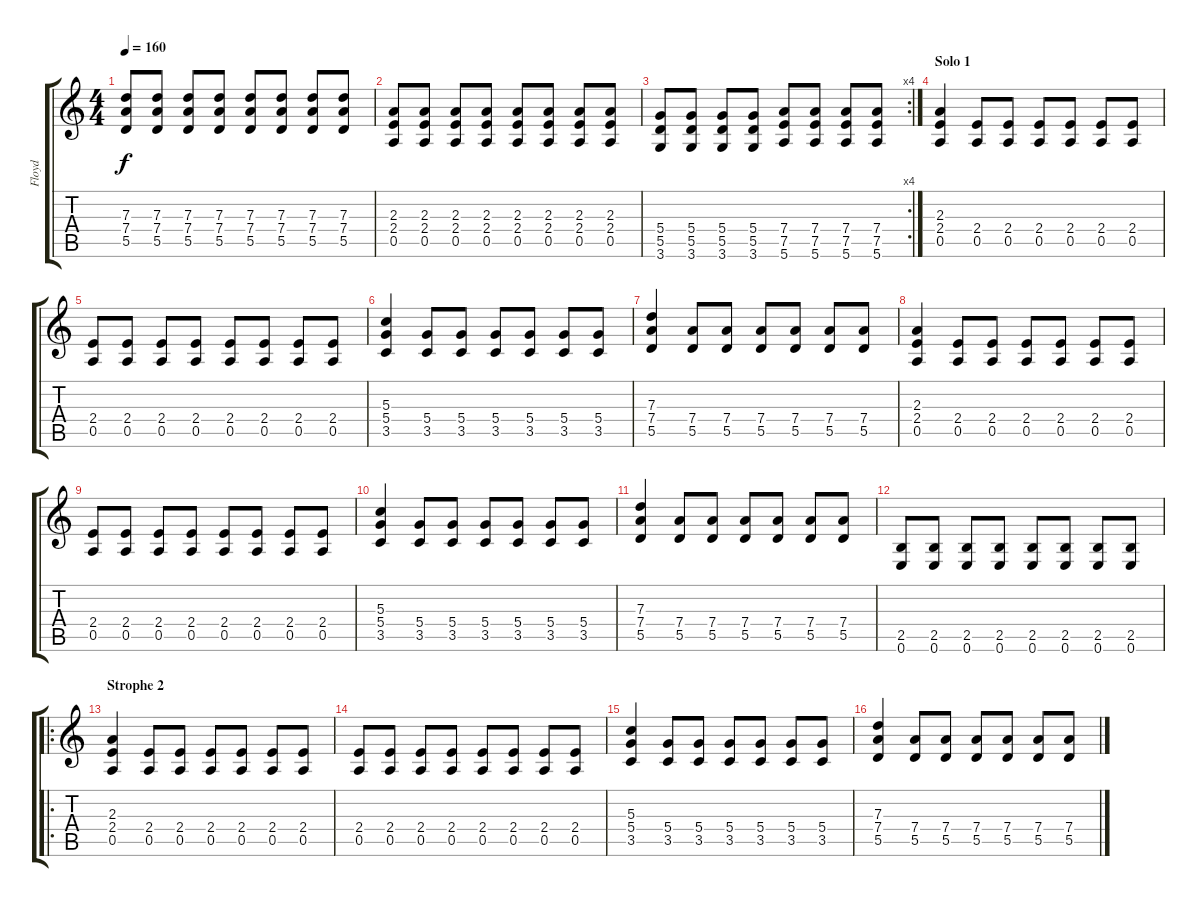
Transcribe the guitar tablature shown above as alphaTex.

\track ("Floyd" "Floyd") {instrument distortionguitar}
\staff {score tabs}
\tuning (E4 B3 G3 D3 A2 E2) {hide}
\ts (4 4)
\tempo 160
\clef g2
\ks c
(7.3 7.4 5.5).8{dy f} (7.3 7.4 5.5).8 (7.3 7.4 5.5).8 (7.3 7.4 5.5).8 (7.3 7.4 5.5).8 (7.3 7.4 5.5).8 (7.3 7.4 5.5).8 (7.3 7.4 5.5).8 |
(2.3 2.4 0.5).8 (2.3 2.4 0.5).8 (2.3 2.4 0.5).8 (2.3 2.4 0.5).8 (2.3 2.4 0.5).8 (2.3 2.4 0.5).8 (2.3 2.4 0.5).8 (2.3 2.4 0.5).8 |
\rc 4
(5.4 5.5 3.6).8 (5.4 5.5 3.6).8 (5.4 5.5 3.6).8 (5.4 5.5 3.6).8 (7.4 7.5 5.6).8 (7.4 7.5 5.6).8 (7.4 7.5 5.6).8 (7.4 7.5 5.6).8 |
\section ("" "Solo 1")
(2.3 2.4 0.5).4 (2.4 0.5).8 (2.4 0.5).8 (2.4 0.5).8 (2.4 0.5).8 (2.4 0.5).8 (2.4 0.5).8 |
(2.4 0.5).8 (2.4 0.5).8 (2.4 0.5).8 (2.4 0.5).8 (2.4 0.5).8 (2.4 0.5).8 (2.4 0.5).8 (2.4 0.5).8 |
(5.3 5.4 3.5).4 (5.4 3.5).8 (5.4 3.5).8 (5.4 3.5).8 (5.4 3.5).8 (5.4 3.5).8 (5.4 3.5).8 |
(7.3 7.4 5.5).4 (7.4 5.5).8 (7.4 5.5).8 (7.4 5.5).8 (7.4 5.5).8 (7.4 5.5).8 (7.4 5.5).8 |
(2.3 2.4 0.5).4 (2.4 0.5).8 (2.4 0.5).8 (2.4 0.5).8 (2.4 0.5).8 (2.4 0.5).8 (2.4 0.5).8 |
(2.4 0.5).8 (2.4 0.5).8 (2.4 0.5).8 (2.4 0.5).8 (2.4 0.5).8 (2.4 0.5).8 (2.4 0.5).8 (2.4 0.5).8 |
(5.3 5.4 3.5).4 (5.4 3.5).8 (5.4 3.5).8 (5.4 3.5).8 (5.4 3.5).8 (5.4 3.5).8 (5.4 3.5).8 |
(7.3 7.4 5.5).4 (7.4 5.5).8 (7.4 5.5).8 (7.4 5.5).8 (7.4 5.5).8 (7.4 5.5).8 (7.4 5.5).8 |
(2.5 0.6).8 (2.5 0.6).8 (2.5 0.6).8 (2.5 0.6).8 (2.5 0.6).8 (2.5 0.6).8 (2.5 0.6).8 (2.5 0.6).8 |
\ro
\section ("" "Strophe 2")
(2.3 2.4 0.5).4 (2.4 0.5).8 (2.4 0.5).8 (2.4 0.5).8 (2.4 0.5).8 (2.4 0.5).8 (2.4 0.5).8 |
(2.4 0.5).8 (2.4 0.5).8 (2.4 0.5).8 (2.4 0.5).8 (2.4 0.5).8 (2.4 0.5).8 (2.4 0.5).8 (2.4 0.5).8 |
(5.3 5.4 3.5).4 (5.4 3.5).8 (5.4 3.5).8 (5.4 3.5).8 (5.4 3.5).8 (5.4 3.5).8 (5.4 3.5).8 |
(7.3 7.4 5.5).4 (7.4 5.5).8 (7.4 5.5).8 (7.4 5.5).8 (7.4 5.5).8 (7.4 5.5).8 (7.4 5.5).8
